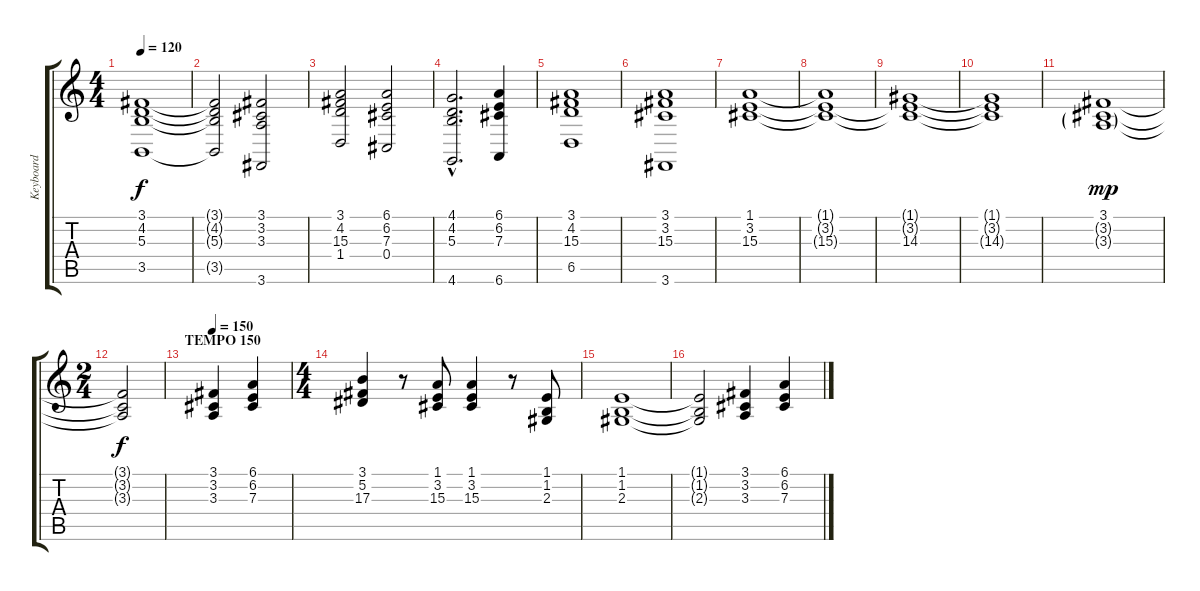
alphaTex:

\track ("Keyboard" "Keyboard") {instrument stringensemble1}
\staff {score tabs}
\tuning (Eb4 Bb3 Gb3 Db3 Ab2 Eb2) {hide}
\ts (4 4)
\tempo 120
\clef g2
\ks c
(3.1 4.2 5.3 3.5).1{dy f} |
(3.1{t} 4.2{t} 5.3{t} 3.5{t}).2 (3.1 3.2 3.3 3.6).2 |
(3.1 4.2 15.3 1.4).2 (6.1 6.2 7.3 0.4).2 |
(4.1{hac} 4.2{hac} 5.3{hac} 4.6{hac}).2{d} (6.1 6.2 7.3 6.6).4 |
(3.1 4.2 15.3 6.5).1 |
(3.1 3.2 15.3 3.6).1 |
(1.1 3.2 15.3).1 |
(1.1{t} 3.2{t} 15.3{t}).1 |
(1.1{t} 3.2{t} 14.3).1 |
(1.1{t} 3.2{t} 14.3{t}).1 |
(3.1 3.2{g} 3.3{g}).1{dy mp} |
\ts (2 4)
(3.1{t} 3.2{t} 3.3{t}).2{dy f} |
\section ("" "TEMPO 150")
\tempo 150
(3.1 3.2 3.3).4 (6.1 6.2 7.3).4 |
\ts (4 4)
(3.1 5.2 17.3).4 r.8 (1.1 3.2 15.3).8 (1.1 3.2 15.3).4 r.8 (1.1 1.2 2.3).8 |
(1.1 1.2 2.3).1 |
(1.1{t} 1.2{t} 2.3{t}).2 (3.1 3.2 3.3).4 (6.1 6.2 7.3).4
